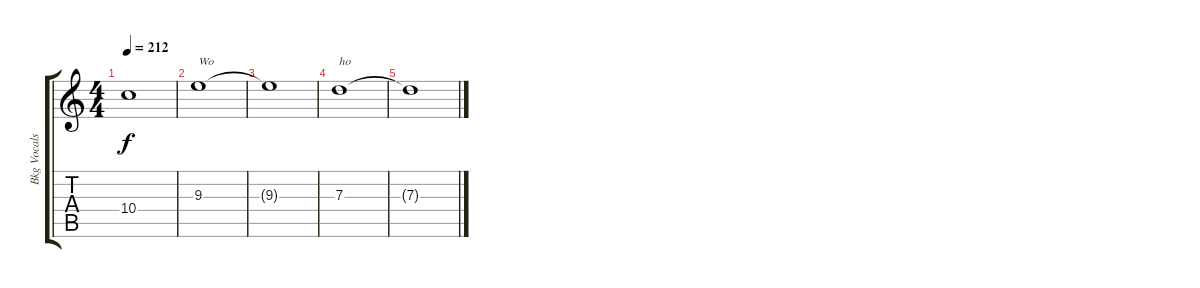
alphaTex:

\track ("Bkg Vocals 2" "Bkg Vocals") {instrument distortionguitar}
\staff {score tabs}
\tuning (E4 B3 G3 D3 A2 E2) {hide}
\ts (4 4)
\tempo 212
\clef g2
\ks c
10.4{t}.1{dy f} |
9.3.1{txt "Wo"} |
9.3{t}.1 |
7.3.1{txt "ho"} |
7.3{t}.1
